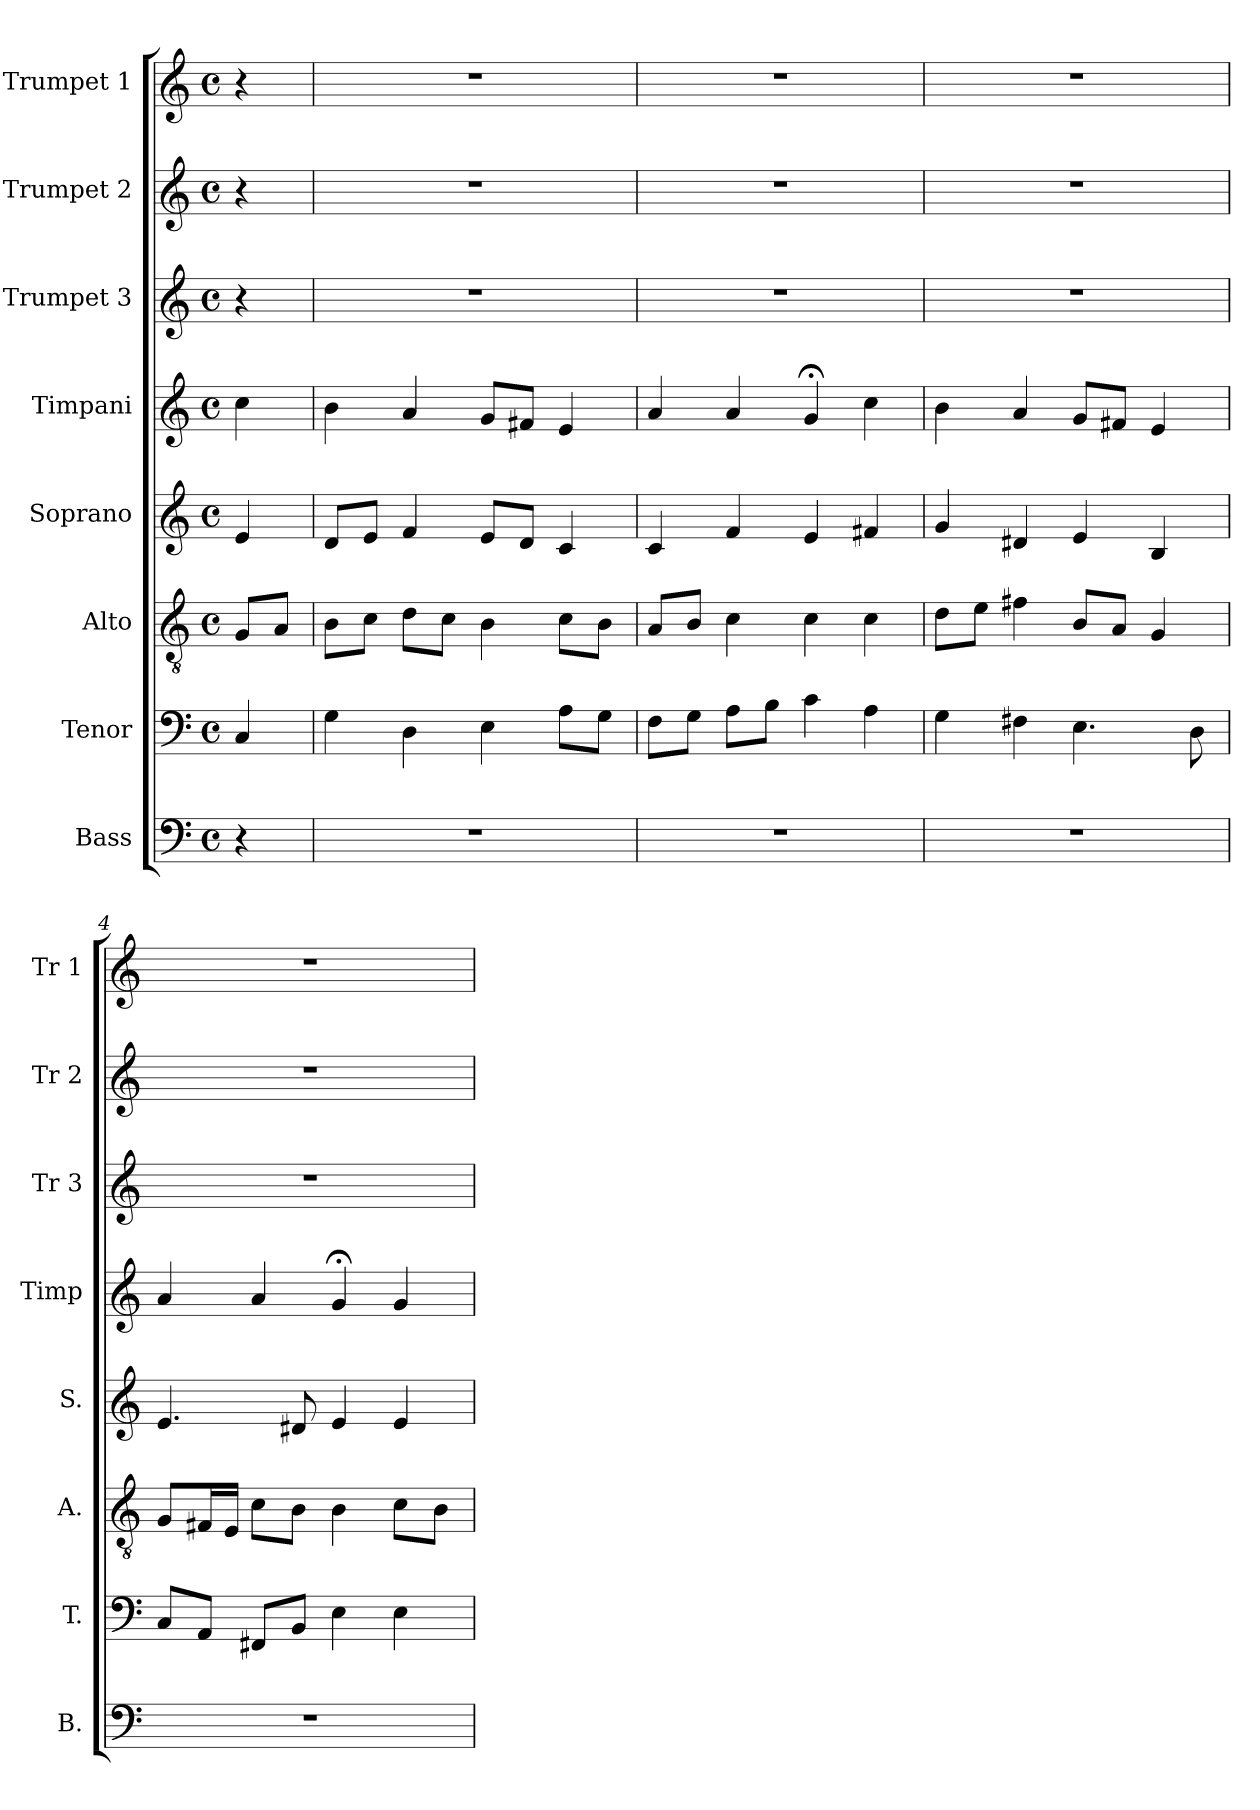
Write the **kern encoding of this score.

**kern	**kern	**kern	**kern	**kern	**kern	**kern	**kern
*part8	*part7	*part6	*part5	*part4	*part3	*part2	*part1
*staff8	*staff7	*staff6	*staff5	*staff4	*staff3	*staff2	*staff1
*I"Bass	*I"Tenor	*I"Alto	*I"Soprano	*I"Timpani	*I"Trumpet 3	*I"Trumpet 2	*I"Trumpet 1
*I'B.	*I'T.	*I'A.	*I'S.	*I'Timp	*I'Tr 3	*I'Tr 2	*I'Tr 1
*clefF4	*clefF4	*clefGv2	*clefG2	*clefG2	*clefG2	*clefG2	*clefG2
*k[]	*k[]	*k[]	*k[]	*k[]	*k[]	*k[]	*k[]
*C:	*C:	*C:	*C:	*C:	*C:	*C:	*C:
*M4/4	*M4/4	*M4/4	*M4/4	*M4/4	*M4/4	*M4/4	*M4/4
*met(c)	*met(c)	*met(c)	*met(c)	*met(c)	*met(c)	*met(c)	*met(c)
=	=	=	=	=	=	=	=
4r	4C/	8G/L	4e/	4cc\	4r	4r	4r
.	.	8A/J	.	.	.	.	.
=1	=1	=1	=1	=1	=1	=1	=1
1r	4G\	8B\L	8d/L	4b\	1r	1r	1r
.	.	8c\J	8e/J	.	.	.	.
.	4D\	8d\L	4f/	4a/	.	.	.
.	.	8c\J	.	.	.	.	.
.	4E\	4B\	8e/L	8g/L	.	.	.
.	.	.	8d/J	8f#X/J	.	.	.
.	8A\L	8c\L	4c/	4e/	.	.	.
.	8G\J	8B\J	.	.	.	.	.
=2	=2	=2	=2	=2	=2	=2	=2
1r	8F\L	8A/L	4c/	4a/	1r	1r	1r
.	8G\J	8B/J	.	.	.	.	.
.	8A\L	4c\	4f/	4a/	.	.	.
.	8B\J	.	.	.	.	.	.
.	4c\	4c\	4e/	4g;</	.	.	.
.	4A\	4c\	4f#X/	4cc\	.	.	.
=3	=3	=3	=3	=3	=3	=3	=3
1r	4G\	8d\L	4g/	4b\	1r	1r	1r
.	.	8e\J	.	.	.	.	.
.	4F#X\	4f#X\	4d#X/	4a/	.	.	.
.	4.E\	8B/L	4e/	8g/L	.	.	.
.	.	8A/J	.	8f#X/J	.	.	.
.	.	4G/	4B/	4e/	.	.	.
.	8D\	.	.	.	.	.	.
=4	=4	=4	=4	=4	=4	=4	=4
1r	8C/L	8G/L	4.e/	4a/	1r	1r	1r
.	8AA/J	16F#X/L	.	.	.	.	.
.	.	16E/JJ	.	.	.	.	.
.	8FF#X/L	8c\L	.	4a/	.	.	.
.	8BB/J	8B\J	8d#X/	.	.	.	.
.	4E\	4B\	4e/	4g;</	.	.	.
.	4E\	8c\L	4e/	4g/	.	.	.
.	.	8B\J	.	.	.	.	.
=	=	=	=	=	=	=	=
*-	*-	*-	*-	*-	*-	*-	*-
